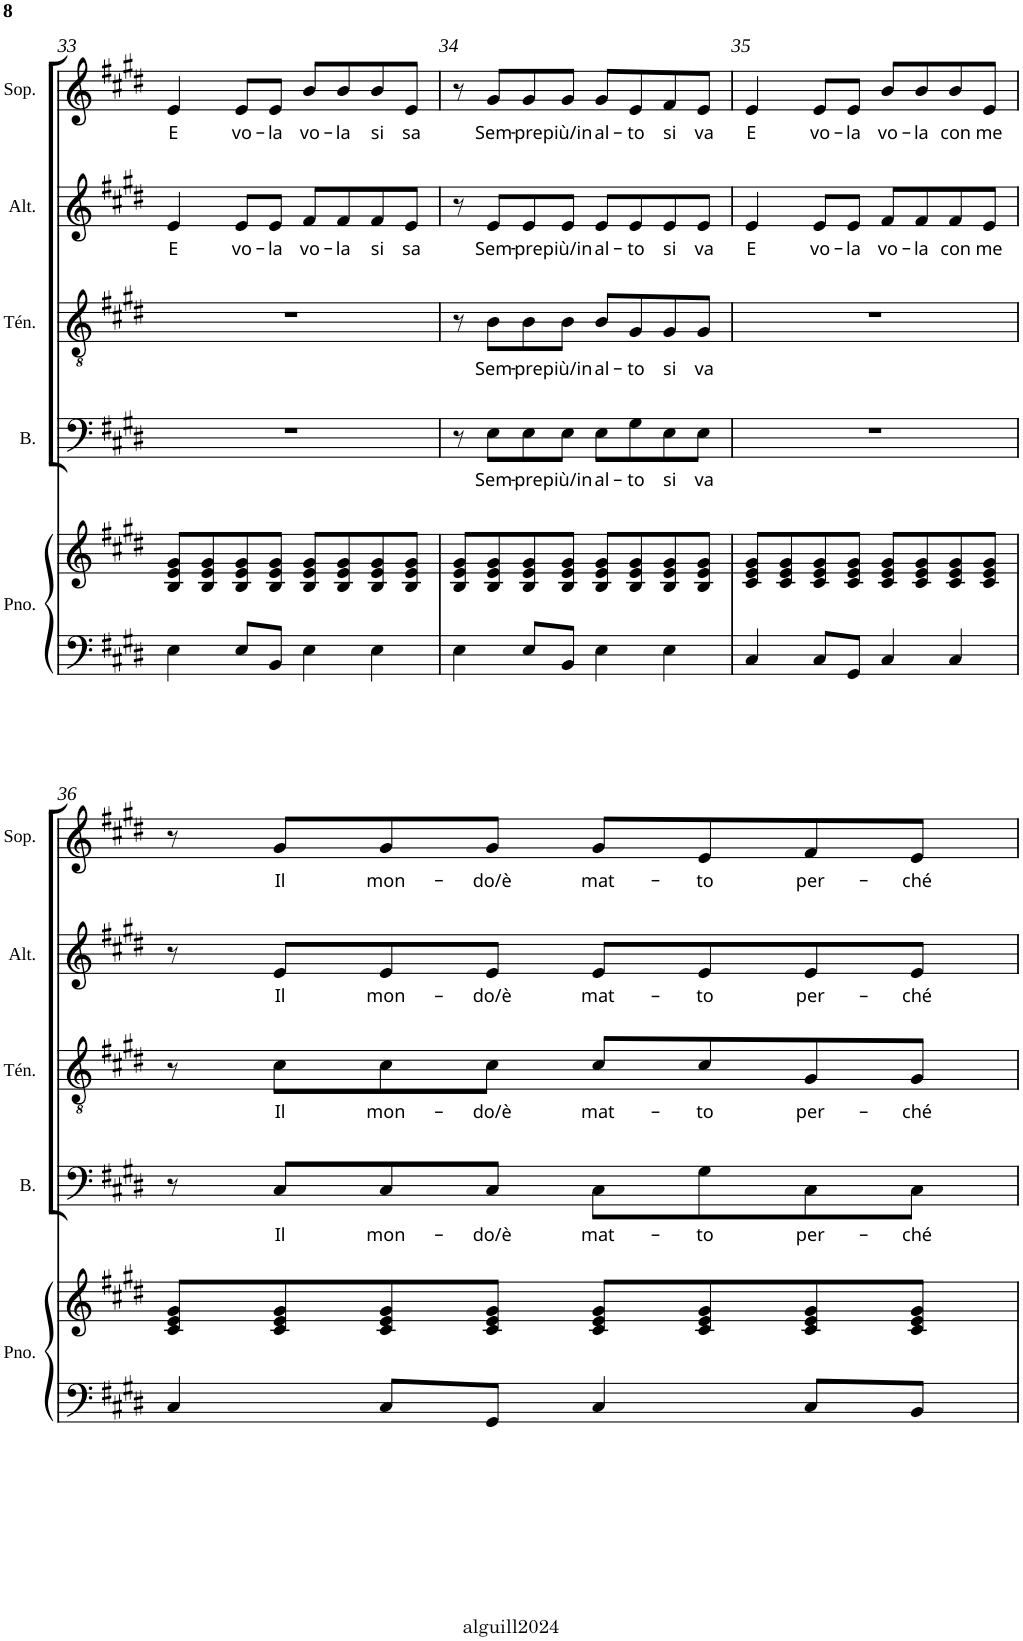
**kern	**kern	**kern	**text	**kern	**text	**kern	**text	**kern	**text
*part5	*part5	*part4	*part4	*part3	*part3	*part2	*part2	*part1	*part1
*staff6	*staff5	*staff4	*staff4	*staff3	*staff3	*staff2	*staff2	*staff1	*staff1
*I"Piano	*	*I"Basse	*	*I"Ténor	*	*I"Alto	*	*I"Soprano	*
*I'Pno.	*	*I'B.	*	*I'Tén.	*	*I'Alt.	*	*I'Sop.	*
!!LO:PB:g=z
*clefF4	*clefG2	*clefF4	*	*clefGv2	*	*clefG2	*	*clefG2	*
*k[f#c#g#d#]	*k[f#c#g#d#]	*k[f#c#g#d#]	*	*k[f#c#g#d#]	*	*k[f#c#g#d#]	*	*k[f#c#g#d#]	*
*E:	*E:	*E:	*	*E:	*	*E:	*	*E:	*
*M4/4	*M4/4	*M4/4	*	*M4/4	*	*M4/4	*	*M4/4	*
=33	=33	=33	=33	=33	=33	=33	=33	=33	=33
!	!	!	!	!	!	!	!LO:LY:b	!	!LO:LY:b
4E\	8B/ 8e/ 8g#/L	1r	.	1r	.	4e/	E	4e/	E
.	8B/ 8e/ 8g#/	.	.	.	.	.	.	.	.
!	!	!	!	!	!	!	!LO:LY:b	!	!LO:LY:b
8E/L	8B/ 8e/ 8g#/	.	.	.	.	8e/L	vo-	8e/L	vo-
!	!	!	!	!	!	!	!LO:LY:b	!	!LO:LY:b
8BB/J	8B/ 8e/ 8g#/J	.	.	.	.	8e/J	-la	8e/J	-la
!	!	!	!	!	!	!	!LO:LY:b	!	!LO:LY:b
4E\	8B/ 8e/ 8g#/L	.	.	.	.	8f#/L	vo-	8b/L	vo-
!	!	!	!	!	!	!	!LO:LY:b	!	!LO:LY:b
.	8B/ 8e/ 8g#/	.	.	.	.	8f#/	-la	8b/	-la
!	!	!	!	!	!	!	!LO:LY:b	!	!LO:LY:b
4E\	8B/ 8e/ 8g#/	.	.	.	.	8f#/	si	8b/	si
!	!	!	!	!	!	!	!LO:LY:b	!	!LO:LY:b
.	8B/ 8e/ 8g#/J	.	.	.	.	8e/J	sa	8e/J	sa
=34	=34	=34	=34	=34	=34	=34	=34	=34	=34
4E\	8B/ 8e/ 8g#/L	8r	.	8r	.	8r	.	8r	.
!	!	!	!LO:LY:b	!	!LO:LY:b	!	!LO:LY:b	!	!LO:LY:b
.	8B/ 8e/ 8g#/	8E\L	Sem-	8B\L	Sem-	8e/L	Sem-	8g#/L	Sem-
!	!	!	!LO:LY:b	!	!LO:LY:b	!	!LO:LY:b	!	!LO:LY:b
8E/L	8B/ 8e/ 8g#/	8E\	-pre	8B\	-pre	8e/	-pre	8g#/	-pre
!	!	!	!LO:LY:b	!	!LO:LY:b	!	!LO:LY:b	!	!LO:LY:b
8BB/J	8B/ 8e/ 8g#/J	8E\J	più/in	8B\J	più/in	8e/J	più/in	8g#/J	più/in
!	!	!	!LO:LY:b	!	!LO:LY:b	!	!LO:LY:b	!	!LO:LY:b
4E\	8B/ 8e/ 8g#/L	8E\L	al-	8B/L	al-	8e/L	al-	8g#/L	al-
!	!	!	!LO:LY:b	!	!LO:LY:b	!	!LO:LY:b	!	!LO:LY:b
.	8B/ 8e/ 8g#/	8G#\	-to	8G#/	-to	8e/	-to	8e/	-to
!	!	!	!LO:LY:b	!	!LO:LY:b	!	!LO:LY:b	!	!LO:LY:b
4E\	8B/ 8e/ 8g#/	8E\	si	8G#/	si	8e/	si	8f#/	si
!	!	!	!LO:LY:b	!	!LO:LY:b	!	!LO:LY:b	!	!LO:LY:b
.	8B/ 8e/ 8g#/J	8E\J	va	8G#/J	va	8e/J	va	8e/J	va
=35	=35	=35	=35	=35	=35	=35	=35	=35	=35
!	!	!	!	!	!	!	!LO:LY:b	!	!LO:LY:b
4C#/	8c#/ 8e/ 8g#/L	1r	.	1r	.	4e/	E	4e/	E
.	8c#/ 8e/ 8g#/	.	.	.	.	.	.	.	.
!	!	!	!	!	!	!	!LO:LY:b	!	!LO:LY:b
8C#/L	8c#/ 8e/ 8g#/	.	.	.	.	8e/L	vo-	8e/L	vo-
!	!	!	!	!	!	!	!LO:LY:b	!	!LO:LY:b
8GG#/J	8c#/ 8e/ 8g#/J	.	.	.	.	8e/J	-la	8e/J	-la
!	!	!	!	!	!	!	!LO:LY:b	!	!LO:LY:b
4C#/	8c#/ 8e/ 8g#/L	.	.	.	.	8f#/L	vo-	8b/L	vo-
!	!	!	!	!	!	!	!LO:LY:b	!	!LO:LY:b
.	8c#/ 8e/ 8g#/	.	.	.	.	8f#/	-la	8b/	-la
!	!	!	!	!	!	!	!LO:LY:b	!	!LO:LY:b
4C#/	8c#/ 8e/ 8g#/	.	.	.	.	8f#/	con	8b/	con
!	!	!	!	!	!	!	!LO:LY:b	!	!LO:LY:b
.	8c#/ 8e/ 8g#/J	.	.	.	.	8e/J	me	8e/J	me
!!LO:LB:g=z
=36	=36	=36	=36	=36	=36	=36	=36	=36	=36
4C#/	8c#/ 8e/ 8g#/L	8r	.	8r	.	8r	.	8r	.
!	!	!	!LO:LY:b	!	!LO:LY:b	!	!LO:LY:b	!	!LO:LY:b
.	8c#/ 8e/ 8g#/	8C#/L	Il	8c#\L	Il	8e/L	Il	8g#/L	Il
!	!	!	!LO:LY:b	!	!LO:LY:b	!	!LO:LY:b	!	!LO:LY:b
8C#/L	8c#/ 8e/ 8g#/	8C#/	mon-	8c#\	mon-	8e/	mon-	8g#/	mon-
!	!	!	!LO:LY:b	!	!LO:LY:b	!	!LO:LY:b	!	!LO:LY:b
8GG#/J	8c#/ 8e/ 8g#/J	8C#/J	-do/è	8c#\J	-do/è	8e/J	-do/è	8g#/J	-do/è
!	!	!	!LO:LY:b	!	!LO:LY:b	!	!LO:LY:b	!	!LO:LY:b
4C#/	8c#/ 8e/ 8g#/L	8C#\L	mat-	8c#/L	mat-	8e/L	mat-	8g#/L	mat-
!	!	!	!LO:LY:b	!	!LO:LY:b	!	!LO:LY:b	!	!LO:LY:b
.	8c#/ 8e/ 8g#/	8G#\	-to	8c#/	-to	8e/	-to	8e/	-to
!	!	!	!LO:LY:b	!	!LO:LY:b	!	!LO:LY:b	!	!LO:LY:b
8C#/L	8c#/ 8e/ 8g#/	8C#\	per-	8G#/	per-	8e/	per-	8f#/	per-
!	!	!	!LO:LY:b	!	!LO:LY:b	!	!LO:LY:b	!	!LO:LY:b
8BB/J	8c#/ 8e/ 8g#/J	8C#\J	-ché	8G#/J	-ché	8e/J	-ché	8e/J	-ché
=	=	=	=	=	=	=	=	=	=
*-	*-	*-	*-	*-	*-	*-	*-	*-	*-
